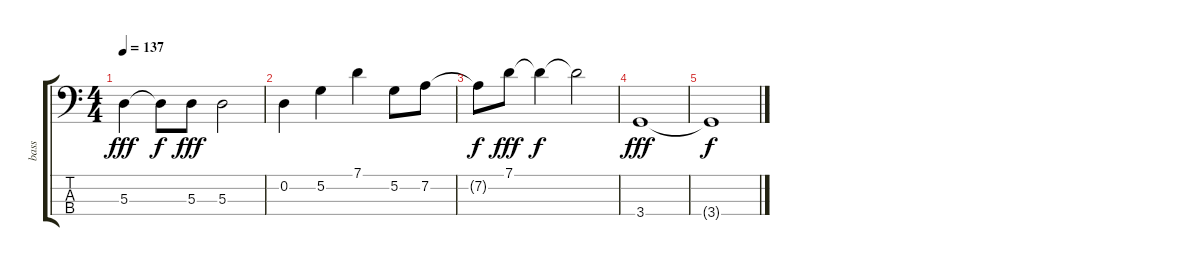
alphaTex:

\track ("bass" "bass") {instrument electricbassfinger}
\staff {score tabs}
\tuning (G2 D2 A1 E1) {hide}
\ts (4 4)
\tempo 137
\clef f4
\ks c
5.3.4{dy fff} 5.3{t}.8{dy f} 5.3.8{dy fff} 5.3.2 |
0.2.4 5.2.4 7.1.4 5.2.8 7.2.8 |
7.2{t}.8{dy f} 7.1.8{dy fff} 7.1{t}.4{dy f} 7.1{t}.2 |
3.4.1{dy fff} |
3.4{t}.1{dy f}
